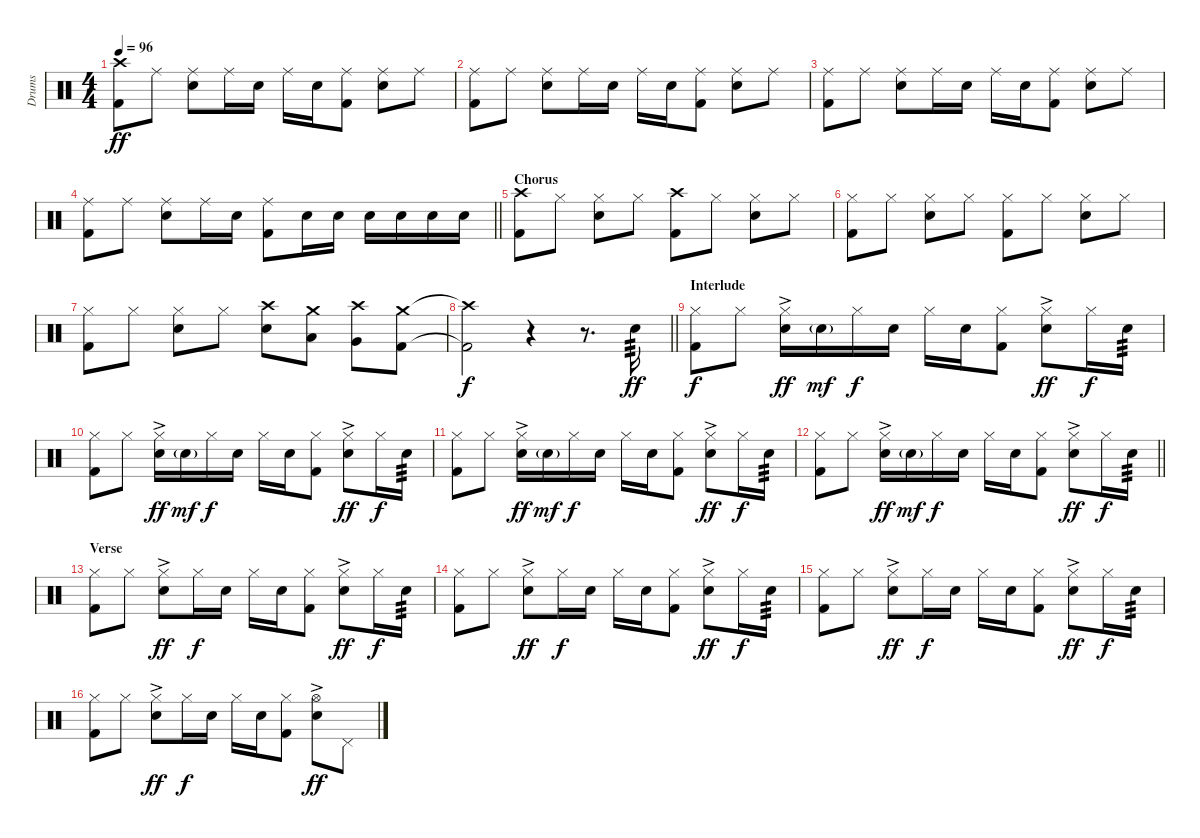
\track ("Drums" "Drums") {instrument percussion}
\staff {score}
\articulation defaults
\ts (4 4)
\tempo 96
\clef neutral
\ks c
("Crash high (hit)" "Kick (hit) 2").8{dy ff} "Ride (middle)".8 ("Ride (middle)" "Electric Snare (hit)").8 "Ride (middle)".16 "Electric Snare (hit)".16 "Ride (middle)".16 "Electric Snare (hit)".16 ("Ride (middle)" "Kick (hit) 2").8 ("Ride (middle)" "Electric Snare (hit)").8 "Ride (middle)".8 |
("Ride (middle)" "Kick (hit) 2").8 "Ride (middle)".8 ("Ride (middle)" "Electric Snare (hit)").8 "Ride (middle)".16 "Electric Snare (hit)".16 "Ride (middle)".16 "Electric Snare (hit)".16 ("Ride (middle)" "Kick (hit) 2").8 ("Ride (middle)" "Electric Snare (hit)").8 "Ride (middle)".8 |
("Ride (middle)" "Kick (hit) 2").8 "Ride (middle)".8 ("Ride (middle)" "Electric Snare (hit)").8 "Ride (middle)".16 "Electric Snare (hit)".16 "Ride (middle)".16 "Electric Snare (hit)".16 ("Ride (middle)" "Kick (hit) 2").8 ("Ride (middle)" "Electric Snare (hit)").8 "Ride (middle)".8 |
\barLineRight lightlight
("Ride (middle)" "Kick (hit) 2").8 "Ride (middle)".8 ("Ride (middle)" "Electric Snare (hit)").8 "Ride (middle)".16 "Electric Snare (hit)".16 ("Ride (middle)" "Kick (hit) 2").8 "Electric Snare (hit)".16 "Electric Snare (hit)".16 "Electric Snare (hit)".16 "Electric Snare (hit)".16 "Electric Snare (hit)".16 "Electric Snare (hit)".16 |
\section ("" "Chorus")
("Crash high (hit)" "Kick (hit) 2").8 "Hi-Hat (closed)".8 ("Hi-Hat (closed)" "Electric Snare (hit)").8 "Hi-Hat (closed)".8 ("Crash high (hit)" "Kick (hit) 2").8 "Hi-Hat (closed)".8 ("Hi-Hat (closed)" "Electric Snare (hit)").8 "Hi-Hat (closed)".8 |
("Hi-Hat (closed)" "Kick (hit) 2").8 "Hi-Hat (closed)".8 ("Hi-Hat (closed)" "Electric Snare (hit)").8 "Hi-Hat (closed)".8 ("Hi-Hat (closed)" "Kick (hit) 2").8 "Hi-Hat (closed)".8 ("Hi-Hat (closed)" "Electric Snare (hit)").8 "Hi-Hat (closed)".8 |
("Hi-Hat (closed)" "Kick (hit) 2").8 "Hi-Hat (closed)".8 ("Hi-Hat (closed)" "Electric Snare (hit)").8 "Hi-Hat (closed)".8 ("Crash high (hit)" "Electric Snare (hit)").8 ("Crash medium (hit)" "Low Tom (hit)").8 ("Crash high (hit)" "Very Low Tom (hit)").8 ("Crash medium (hit)" "Kick (hit) 2").8 |
\barLineRight lightlight
("Crash high (hit)"{t} "Kick (hit) 2"{t}).2{dy f} r.4 r.8{d} "Electric Snare (hit)".16{tp 3 dy ff} |
\section ("" "Interlude")
("Hi-Hat (closed)" "Kick (hit) 2").8{dy f} "Hi-Hat (closed)".8 ("Hi-Hat (closed)"{ac} "Electric Snare (hit)"{ac}).16{dy ff} "Electric Snare (hit)"{g}.16{dy mf} "Hi-Hat (closed)".16{dy f} "Electric Snare (hit)".16 "Hi-Hat (closed)".16 "Electric Snare (hit)".16 ("Hi-Hat (closed)" "Kick (hit) 2").8 ("Hi-Hat (closed)"{ac} "Electric Snare (hit)"{ac}).8{dy ff} "Hi-Hat (closed)".16{dy f} "Electric Snare (hit)".16{tp 3} |
("Hi-Hat (closed)" "Kick (hit) 2").8 "Hi-Hat (closed)".8 ("Hi-Hat (closed)"{ac} "Electric Snare (hit)"{ac}).16{dy ff} "Electric Snare (hit)"{g}.16{dy mf} "Hi-Hat (closed)".16{dy f} "Electric Snare (hit)".16 "Hi-Hat (closed)".16 "Electric Snare (hit)".16 ("Hi-Hat (closed)" "Kick (hit) 2").8 ("Hi-Hat (closed)"{ac} "Electric Snare (hit)"{ac}).8{dy ff} "Hi-Hat (closed)".16{dy f} "Electric Snare (hit)".16{tp 3} |
("Hi-Hat (closed)" "Kick (hit) 2").8 "Hi-Hat (closed)".8 ("Hi-Hat (closed)"{ac} "Electric Snare (hit)"{ac}).16{dy ff} "Electric Snare (hit)"{g}.16{dy mf} "Hi-Hat (closed)".16{dy f} "Electric Snare (hit)".16 "Hi-Hat (closed)".16 "Electric Snare (hit)".16 ("Hi-Hat (closed)" "Kick (hit) 2").8 ("Hi-Hat (closed)"{ac} "Electric Snare (hit)"{ac}).8{dy ff} "Hi-Hat (closed)".16{dy f} "Electric Snare (hit)".16{tp 3} |
\barLineRight lightlight
("Hi-Hat (closed)" "Kick (hit) 2").8 "Hi-Hat (closed)".8 ("Hi-Hat (closed)"{ac} "Electric Snare (hit)"{ac}).16{dy ff} "Electric Snare (hit)"{g}.16{dy mf} "Hi-Hat (closed)".16{dy f} "Electric Snare (hit)".16 "Hi-Hat (closed)".16 "Electric Snare (hit)".16 ("Hi-Hat (closed)" "Kick (hit) 2").8 ("Hi-Hat (closed)"{ac} "Electric Snare (hit)"{ac}).8{dy ff} "Hi-Hat (closed)".16{dy f} "Electric Snare (hit)".16{tp 3} |
\section ("" "Verse")
("Hi-Hat (closed)" "Kick (hit) 2").8 "Hi-Hat (closed)".8 ("Hi-Hat (closed)"{ac} "Electric Snare (hit)"{ac}).8{dy ff} "Hi-Hat (closed)".16{dy f} "Electric Snare (hit)".16 "Hi-Hat (closed)".16 "Electric Snare (hit)".16 ("Hi-Hat (closed)" "Kick (hit) 2").8 ("Hi-Hat (closed)"{ac} "Electric Snare (hit)"{ac}).8{dy ff} "Hi-Hat (closed)".16{dy f} "Electric Snare (hit)".16{tp 3} |
("Hi-Hat (closed)" "Kick (hit) 2").8 "Hi-Hat (closed)".8 ("Hi-Hat (closed)"{ac} "Electric Snare (hit)"{ac}).8{dy ff} "Hi-Hat (closed)".16{dy f} "Electric Snare (hit)".16 "Hi-Hat (closed)".16 "Electric Snare (hit)".16 ("Hi-Hat (closed)" "Kick (hit) 2").8 ("Hi-Hat (closed)"{ac} "Electric Snare (hit)"{ac}).8{dy ff} "Hi-Hat (closed)".16{dy f} "Electric Snare (hit)".16{tp 3} |
("Hi-Hat (closed)" "Kick (hit) 2").8 "Hi-Hat (closed)".8 ("Hi-Hat (closed)"{ac} "Electric Snare (hit)"{ac}).8{dy ff} "Hi-Hat (closed)".16{dy f} "Electric Snare (hit)".16 "Hi-Hat (closed)".16 "Electric Snare (hit)".16 ("Hi-Hat (closed)" "Kick (hit) 2").8 ("Hi-Hat (closed)"{ac} "Electric Snare (hit)"{ac}).8{dy ff} "Hi-Hat (closed)".16{dy f} "Electric Snare (hit)".16{tp 3} |
("Hi-Hat (closed)" "Kick (hit) 2").8 "Hi-Hat (closed)".8 ("Hi-Hat (closed)"{ac} "Electric Snare (hit)"{ac}).8{dy ff} "Hi-Hat (closed)".16{dy f} "Electric Snare (hit)".16 "Hi-Hat (closed)".16 "Electric Snare (hit)".16 ("Hi-Hat (closed)" "Kick (hit) 2").8 ("Hi-Hat (open)"{ac} "Electric Snare (hit)"{ac}).8{dy ff} "Pedal Hi-Hat (hit)".8
